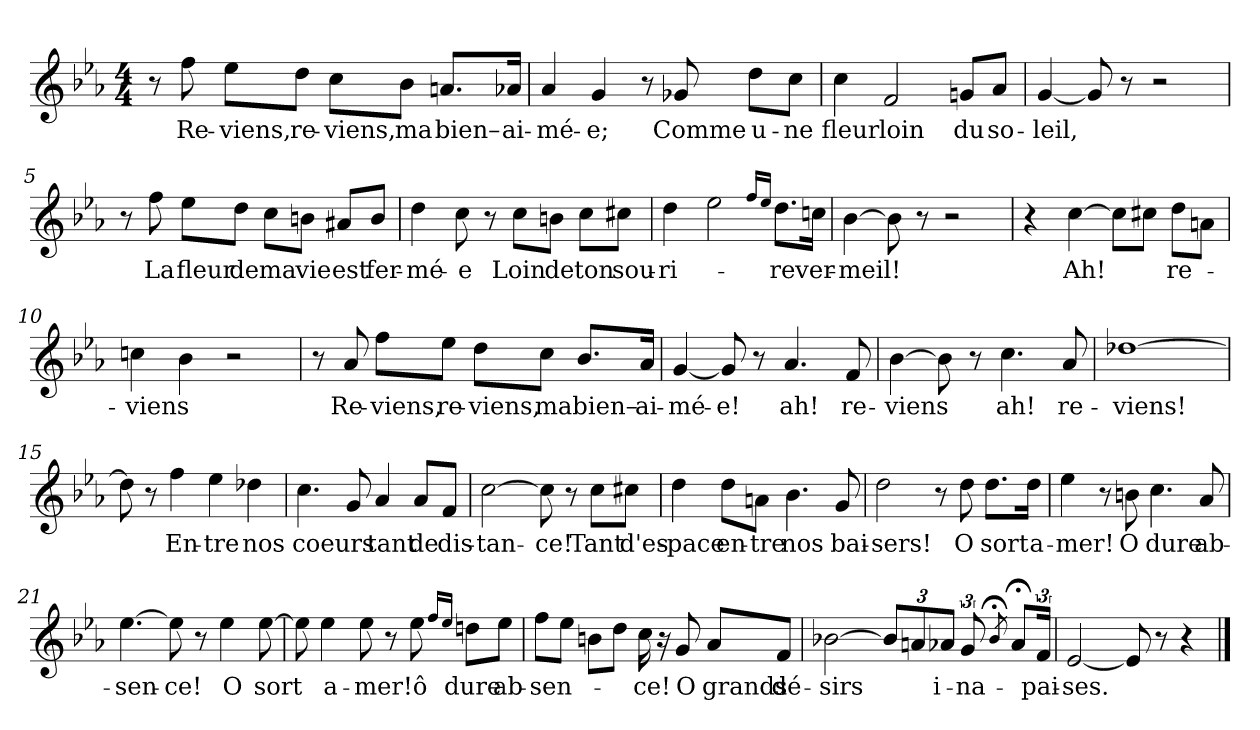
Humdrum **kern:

**kern	**text
*part1	*part1
*staff1	*staff1
*clefG2	*
*k[b-e-a-]	*
*M4/4	*
=1	=1
8r	.
!	!LO:LY:b
8ff\	Re-
!	!LO:LY:b
8ee-\L	-viens,
!	!LO:LY:b
8dd\J	re-
!	!LO:LY:b
8cc\L	-viens,
!	!LO:LY:b
8b-\J	ma
!	!LO:LY:b
8.an/L	bien–
!	!LO:LY:b
16a-X/Jk	ai-
=2	=2
!	!LO:LY:b
4a-/	-mé-
!	!LO:LY:b
4g/	-e;
8r	.
!	!LO:LY:b
8g-X/	Comme
!	!LO:LY:b
8dd\L	u-
!	!LO:LY:b
8cc\J	-ne
=3	=3
!	!LO:LY:b
4cc\	fleur
!	!LO:LY:b
2f/	loin
!	!LO:LY:b
8gn/L	du
!	!LO:LY:b
8a-/J	so-
=4	=4
!	!LO:LY:b
[4g/	-leil,
8g/]	.
8r	.
2r	.
=5	=5
8r	.
!	!LO:LY:b
8ff\	La
!	!LO:LY:b
8ee-\L	fleur
!	!LO:LY:b
8dd\J	de
!	!LO:LY:b
8cc\L	ma
!	!LO:LY:b
8bn\J	vie
!	!LO:LY:b
8a#X/L	est
!	!LO:LY:b
8b/J	fer-
!!LO:LB:g=z
=6	=6
!	!LO:LY:b
4dd\	-mé-
!	!LO:LY:b
8cc\	-e
8r	.
!	!LO:LY:b
8cc\L	Loin
!	!LO:LY:b
8bn\J	de
!	!LO:LY:b
8cc\L	ton
!	!LO:LY:b
8cc#X\J	sou-
=7	=7
!	!LO:LY:b
4dd\	-ri-
2ee-\	.
16qff/LL	.
16qee-/JJ	.
!	!LO:LY:b
8.dd\L	-re
!	!LO:LY:b
16ccn\Jk	ver-
=8	=8
!	!LO:LY:b
[4b-\	-meil!
8b-\]	.
8r	.
2r	.
=9	=9
4r	.
!	!LO:LY:b
[4cc\	Ah!
8cc\L]	.
8cc#X\J	.
!	!LO:LY:b
8dd\L	re-
8an\J	.
=10	=10
!	!LO:LY:b
4ccn\	-viens
4b-\	.
2r	.
=11	=11
8r	.
!	!LO:LY:b
8a-/	Re-
!	!LO:LY:b
8ff\L	-viens,
!	!LO:LY:b
8ee-\J	re-
!	!LO:LY:b
8dd\L	-viens,
!	!LO:LY:b
8cc\J	ma
!	!LO:LY:b
8.b-/L	bien–
!	!LO:LY:b
16a-/Jk	ai-
!!LO:LB:g=z
=12	=12
!	!LO:LY:b
[4g/	-mé-
!	!LO:LY:b
8g/]	-e!
8r	.
!	!LO:LY:b
4.a-/	ah!
!	!LO:LY:b
8f/	re-
=13	=13
!	!LO:LY:b
[4b-\	-viens
8b-\]	.
8r	.
!	!LO:LY:b
4.cc\	ah!
!	!LO:LY:b
8a-/	re-
=14	=14
!	!LO:LY:b
[1dd-X	-viens!
=15	=15
8dd-\]	.
8r	.
!	!LO:LY:b
4ff\	En-
!	!LO:LY:b
4ee-\	-tre
!	!LO:LY:b
4dd-X\	nos
=16	=16
!	!LO:LY:b
4.cc\	coeurs
8g/	.
!	!LO:LY:b
4a-/	tant
!	!LO:LY:b
8a-/L	de
!	!LO:LY:b
8f/J	dis-
=17	=17
!	!LO:LY:b
[2cc\	-tan-
!	!LO:LY:b
8cc\]	-ce!
8r	.
!	!LO:LY:b
8cc\L	Tant
!	!LO:LY:b
8cc#X\J	d'es-
=18	=18
!	!LO:LY:b
4dd\	-pace
!	!LO:LY:b
8dd\L	en-
!	!LO:LY:b
8an\J	-tre
!	!LO:LY:b
4.b-\	nos
!	!LO:LY:b
8g/	bai-
!!LO:LB:g=z
=19	=19
!	!LO:LY:b
2dd\	-sers!
8r	.
!	!LO:LY:b
8dd\	O
!	!LO:LY:b
8.dd\L	sort
!	!LO:LY:b
16dd\Jk	a-
=20	=20
!	!LO:LY:b
4ee-\	mer!
8r	.
!	!LO:LY:b
8bn\	O
!	!LO:LY:b
4.cc\	dure
!	!LO:LY:b
8a-/	ab-
=21	=21
!	!LO:LY:b
[4.ee-\	-sen-
!	!LO:LY:b
8ee-\]	-ce!
8r	.
!	!LO:LY:b
4ee-\	O
!	!LO:LY:b
[8ee-\	sort
=22	=22
8ee-\]	.
!	!LO:LY:b
4ee-\	a-
!	!LO:LY:b
8ee-\	-mer!
8r	.
!	!LO:LY:b
8ee-\	ô
16qff/LL	.
16qee-/JJ	.
!	!LO:LY:b
8ddn\L	dure
!	!LO:LY:b
8ee-\J	ab-
=23	=23
!	!LO:LY:b
8ff\L	-sen-
8ee-\J	.
8bn\L	.
8dd\J	.
!	!LO:LY:b
16cc\	-ce!
16r	.
!	!LO:LY:b
8g/	O
!	!LO:LY:b
8a-/L	grands
!	!LO:LY:b
8f/J	dé-
!!LO:LB:g=z
=24	=24
!	!LO:LY:b
[2b-X\	-sirs
12b-/L]	.
12an/	.
!	!LO:LY:b
12a-X/J	i-
!	!LO:LY:b
12g/	-na-
8qb-;</	.
8a-;</L	.
!	!LO:LY:b
24f/Jk	-pai-
=25	=25
!	!LO:LY:b
[2e-/	-ses.
8e-/]	.
8r	.
4r	.
==	==
*-	*-
